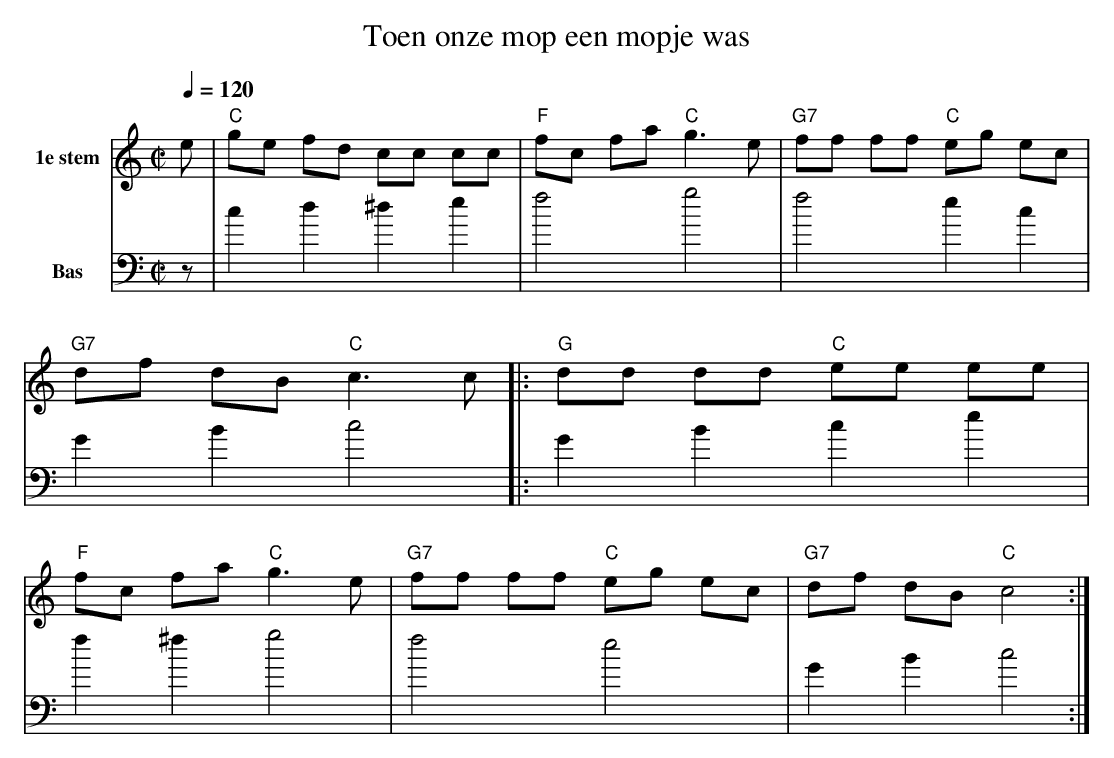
X:1
T:Toen onze mop een mopje was
Q:1/4=120
V:1 name="1e stem" program=59
V:2 name="Bas"  clef=bass transposition=-12 program=58
V:1 name="1e stem" program=59
M:C|
L:1/8
K:C
e |
"C"ge fd cc cc | "F"fc fa "C"g3 e | "G7"ff ff "C"eg ec | "G7"df dB "C"c3 c |:
"G"dd dd "C"ee ee | "F"fc fa "C"g3 e | "G7"ff ff "C"eg ec | "G7"df dB "C"c4 :|
V:2 name="Bas"  clef=bass transposition=-12 program=58
M:C|
L:1/8
K:C
z |
c2 d2 ^d2 e2 | f4 g4 | f4 e2 c2 | G2 B2 c4 |:
G2 B2 c2 e2 | f2 ^f2 g4 | f4 e4 | G2 B2 c4 :|
